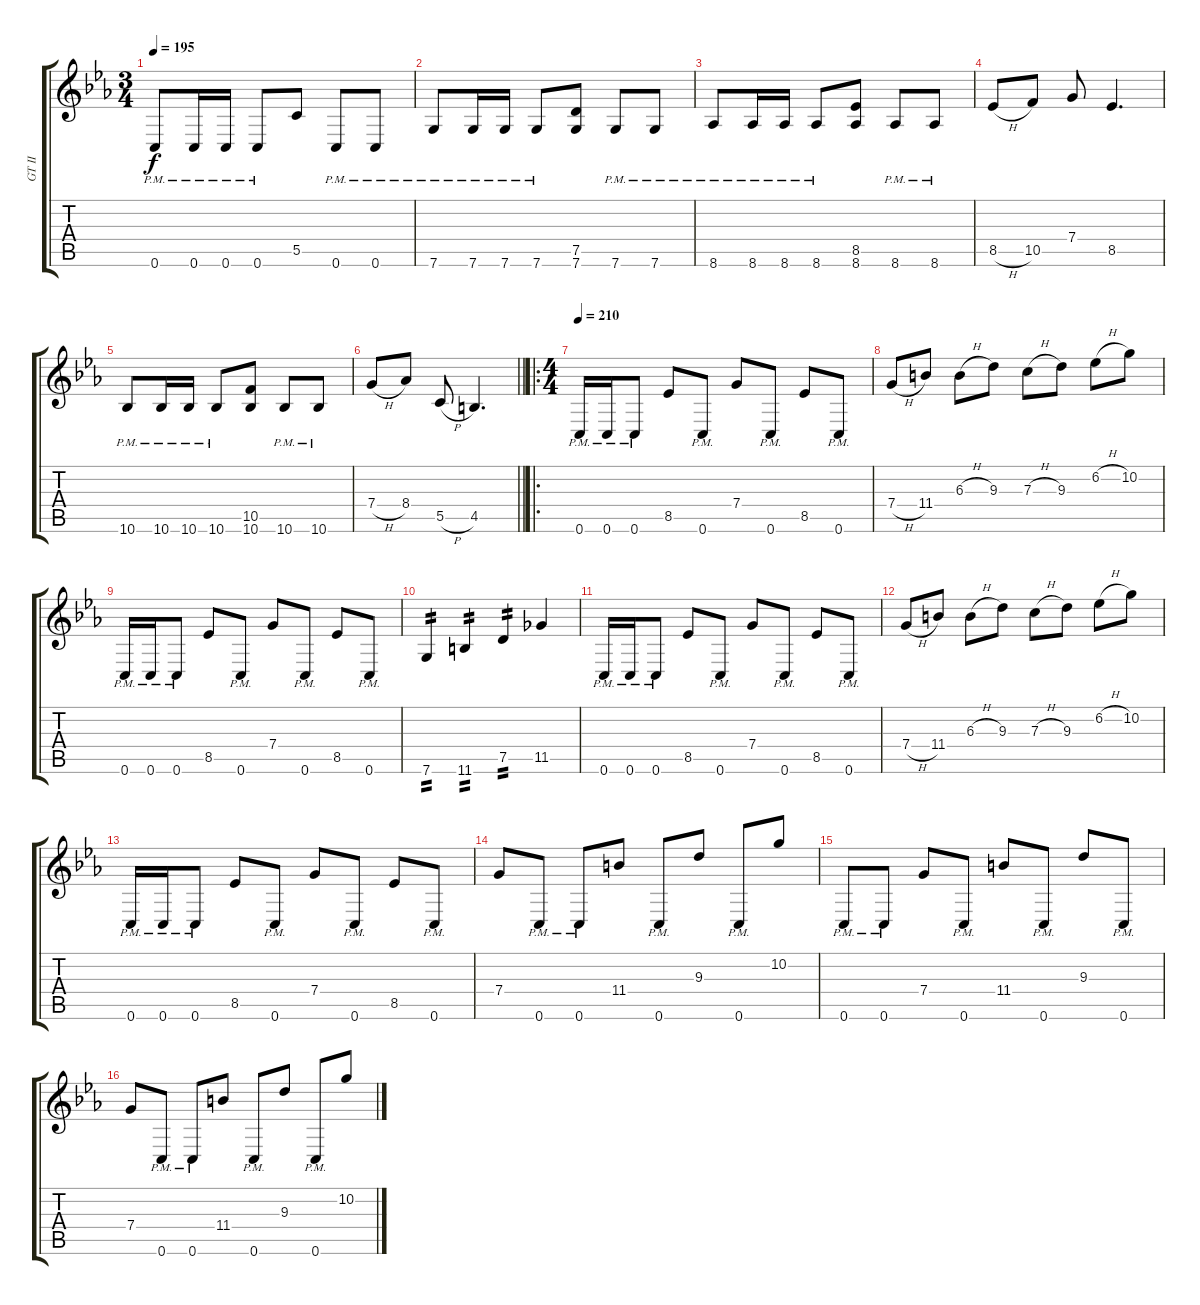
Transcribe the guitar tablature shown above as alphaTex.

\track ("GT II" "GT II") {instrument overdrivenguitar}
\staff {score tabs}
\tuning (D4 A3 F3 C3 G2 C2) {hide}
\ts (3 4)
\tempo 195
\clef g2
\ks cminor
0.6{pm}.8{dy f} 0.6{pm}.16 0.6{pm}.16 0.6{pm}.8 5.5.8 0.6{pm}.8 0.6{pm}.8 |
7.6{pm}.8 7.6{pm}.16 7.6{pm}.16 7.6{pm}.8 (7.5 7.6).8 7.6{pm}.8 7.6{pm}.8 |
8.6{pm}.8 8.6{pm}.16 8.6{pm}.16 8.6{pm}.8 (8.5 8.6).8 8.6{pm}.8 8.6{pm}.8 |
8.5{h}.8 10.5.8 7.4.8 8.5.4{d} |
10.6{pm}.8 10.6{pm}.16 10.6{pm}.16 10.6{pm}.8 (10.5 10.6).8 10.6{pm}.8 10.6{pm}.8 |
\barLineRight lightlight
7.4{h}.8 8.4.8 5.5{h}.8 4.5.4{d} |
\ro
\ts (4 4)
\section ("" "")
\tempo 210
0.6{pm}.16 0.6{pm}.16 0.6{pm}.8 8.5.8 0.6{pm}.8 7.4.8 0.6{pm}.8 8.5.8 0.6{pm}.8 |
7.4{h}.8 11.4.8 6.3{h}.8 9.3.8 7.3{h}.8 9.3.8 6.2{h}.8 10.2.8 |
0.6{pm}.16 0.6{pm}.16 0.6{pm}.8 8.5.8 0.6{pm}.8 7.4.8 0.6{pm}.8 8.5.8 0.6{pm}.8 |
7.6.4{tp 2} 11.6.4{tp 2} 7.5.4{tp 2} 11.5.4 |
0.6{pm}.16 0.6{pm}.16 0.6{pm}.8 8.5.8 0.6{pm}.8 7.4.8 0.6{pm}.8 8.5.8 0.6{pm}.8 |
7.4{h}.8 11.4.8 6.3{h}.8 9.3.8 7.3{h}.8 9.3.8 6.2{h}.8 10.2.8 |
0.6{pm}.16 0.6{pm}.16 0.6{pm}.8 8.5.8 0.6{pm}.8 7.4.8 0.6{pm}.8 8.5.8 0.6{pm}.8 |
7.4.8 0.6{pm}.8 0.6{pm}.8 11.4.8 0.6{pm}.8 9.3.8 0.6{pm}.8 10.2.8 |
0.6{pm}.8 0.6{pm}.8 7.4.8 0.6{pm}.8 11.4.8 0.6{pm}.8 9.3.8 0.6{pm}.8 |
7.4.8 0.6{pm}.8 0.6{pm}.8 11.4.8 0.6{pm}.8 9.3.8 0.6{pm}.8 10.2.8
